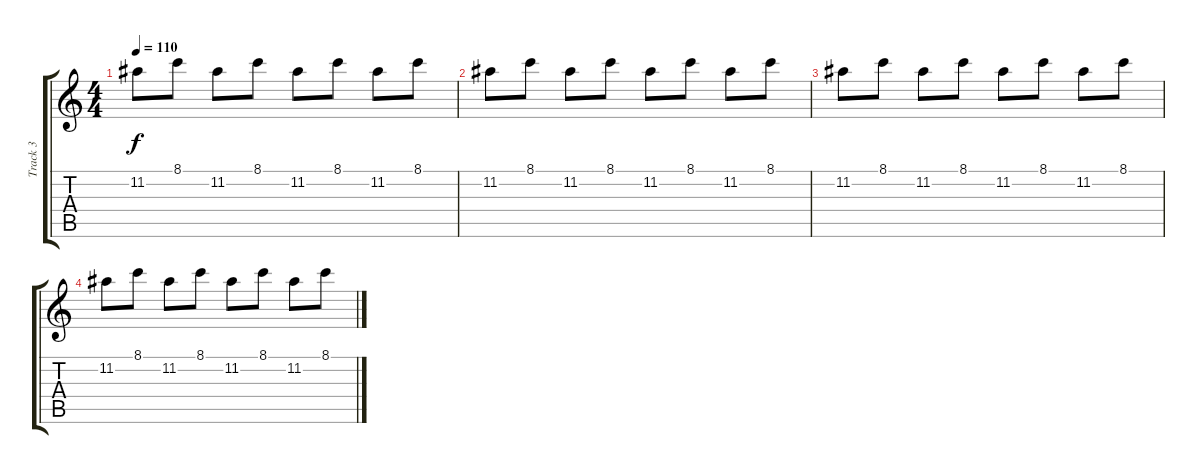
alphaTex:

\track ("Track 3" "Track 3") {instrument distortionguitar}
\staff {score tabs}
\tuning (E4 B3 G3 D3 A2 E2) {hide}
\ts (4 4)
\tempo 110
\clef g2
\ks c
11.2.8{dy f} 8.1.8 11.2.8 8.1.8 11.2.8 8.1.8 11.2.8 8.1.8 |
11.2.8 8.1.8 11.2.8{volume 12} 8.1.8 11.2.8 8.1.8 11.2.8 8.1.8 |
11.2.8 8.1.8 11.2.8{volume 9} 8.1.8 11.2.8 8.1.8 11.2.8 8.1.8 |
11.2.8 8.1.8{volume 4} 11.2.8 8.1.8 11.2.8 8.1.8{volume 2} 11.2.8 8.1.8
